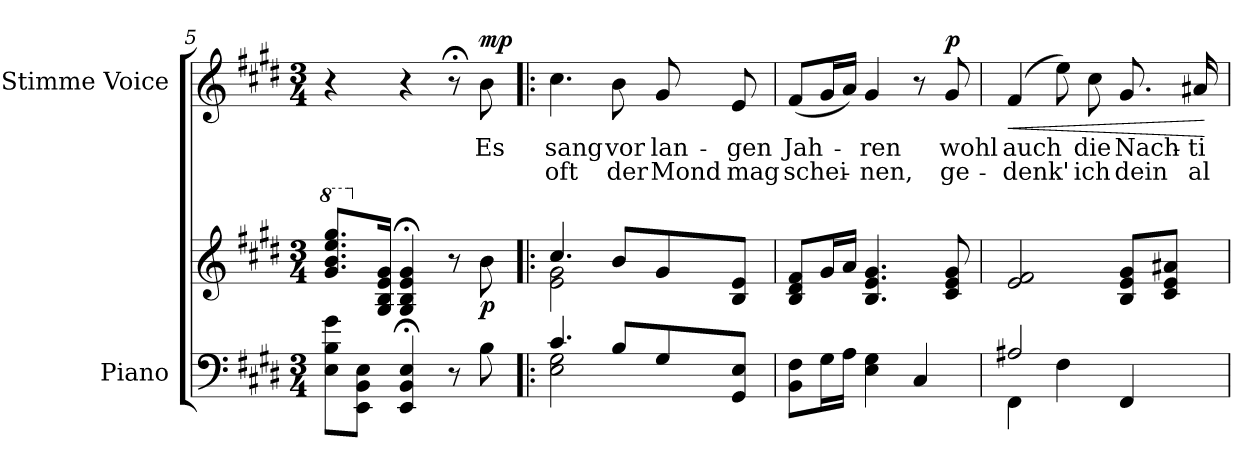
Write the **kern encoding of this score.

**kern	**kern	**dynam	**kern	**text	**text	**dynam
*part2	*part2	*part2	*part1	*part1	*part1	*part1
*staff3	*staff2	*staff2/3	*staff1	*staff1	*staff1	*staff1
*I"Piano	*	*	*I"Stimme Voice	*	*	*
*I'Pno	*	*	*	*	*	*
*clefF4	*clefG2	*	*clefG2	*	*	*
*k[f#c#g#d#]	*k[f#c#g#d#]	*	*k[f#c#g#d#]	*	*	*
*M3/4	*M3/4	*	*M3/4	*	*	*
*	*8va	*	*	*	*	*
=5	=5	=5	=5	=5	=5	=5
8E\ 8B\ 8g#\L	8.gg#/ 8.bb/ 8.eee/ 8.ggg#/L	.	4r	.	.	.
8EE\ 8BB\ 8E\J	.	.	.	.	.	.
*	*X8va	*	*	*	*	*
.	16G#/ 16B/ 16e/ 16g#/Jk	.	.	.	.	.
4EE/;< 4BB/;< 4E/;<	4G#/;< 4B/;< 4e/;< 4g#/;<	.	4r	.	.	.
8r	8r	.	8r;<	.	.	.
!	!	!LO:DY:b	!	!LO:LY:b	!	!LO:DY:a
8B\	8b\	p	8b\	Es	.	mp
!!LO:LB:g=z
=6!|:	=6!|:	=6!|:	=6!|:	=6!|:	=6!|:	=6!|:
*^	*^	*	*	*	*	*
!	!	!	!	!	!	!LO:LY:b	!LO:LY:b	!
4.c#/	2E\ 2G#\	4.cc#/	2e\ 2g#\	.	4.cc#\	sang	oft	.
!	!	!	!	!	!	!LO:LY:b	!LO:LY:b	!
8B/L	.	8b/L	.	.	8b\	vor	der	.
!	!	!	!	!	!	!LO:LY:b	!LO:LY:b	!
8G#/	4ryy	8g#/	4ryy	.	8g#/	lan-	Mond	.
!	!	!	!	!	!	!LO:LY:b	!LO:LY:b	!
8GG#/ 8E/J	.	8B/ 8e/J	.	.	8e/	-gen	mag	.
*v	*v	*	*	*	*	*	*	*
*	*v	*v	*	*	*	*	*
=7	=7	=7	=7	=7	=7	=7
!	!	!	!	!LO:LY:b	!LO:LY:b	!
8BB\ 8F#\L	8B/ 8d#/ 8f#/L	.	(<8f#/L	Jah-	schei-	.
16G#\L	16g#/L	.	16g#/L	.	.	.
16A\JJ	16a/JJ	.	16a/JJ)	.	.	.
!	!	!	!	!LO:LY:b	!LO:LY:b	!
4E\ 4G#\	4.B/ 4.e/ 4.g#/	.	4g#/	-ren	-nen,	.
4C#/	.	.	8r	.	.	.
!	!	!	!	!LO:LY:b	!LO:LY:b	!LO:DY:a
.	8c#/ 8e/ 8g#/	.	8g#/	wohl	ge-	p
=8	=8	=8	=8	=8	=8	=8
*^	*	*	*	*	*	*
!	!	!	!	!	!LO:LY:b	!LO:LY:b	!LO:HP:b
2A#X/	4FF#\	2e/ 2f#/	.	(>4f#/	auch	-denk'	<
.	4F#\	.	.	8ee\)	.	.	.
!	!	!	!	!	!LO:LY:b	!LO:LY:b	!
.	.	.	.	8cc#\	die	ich	.
!	!	!	!	!	!LO:LY:b	!LO:LY:b	!
4ryy	4FF#/	8B/ 8e/ 8g#/L	.	8.g#/	Nach-	dein	.
.	.	8c#/ 8e/ 8a#X/J	.	.	.	.	.
!	!	!	!	!	!LO:LY:b	!LO:LY:b	!
.	.	.	.	16a#X/	-ti-	al-	.
*v	*v	*	*	*	*	*	*
.	.	.	.	.	.	[
=	=	=	=	=	=	=
*-	*-	*-	*-	*-	*-	*-
